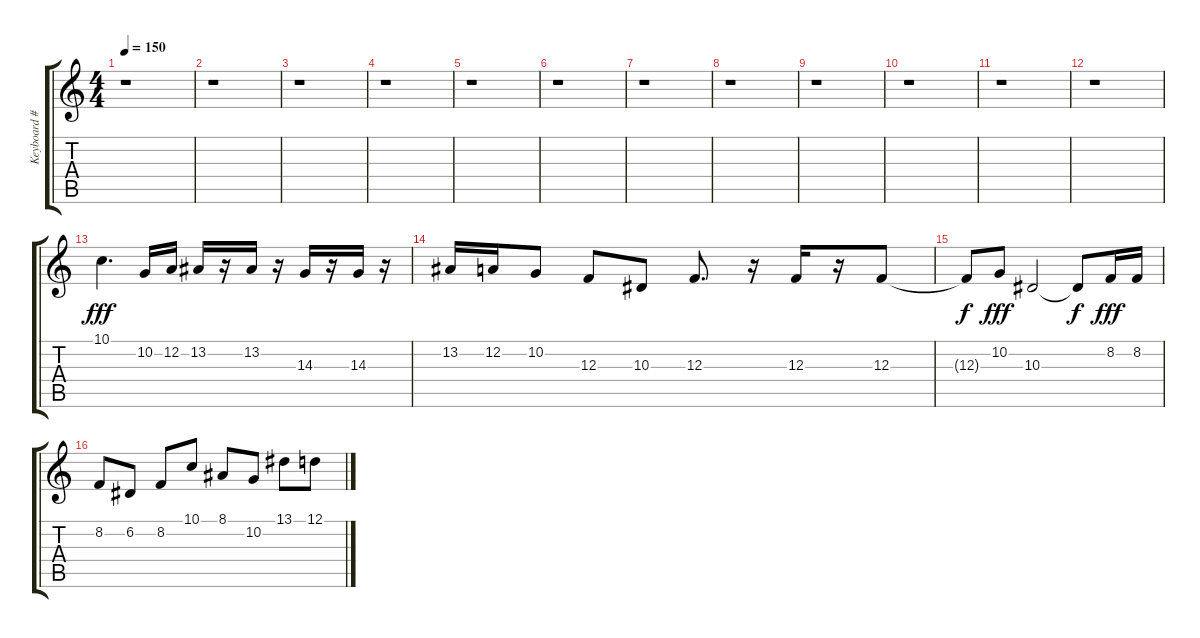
\track ("Keyboard #2" "Keyboard #") {instrument lead2sawtooth}
\staff {score tabs}
\tuning (D4 A3 F3 C3 G2 C2) {hide}
\ts (4 4)
\tempo 150
\clef g2
\ks c
r.1{dy fff} |
r.1 |
r.1 |
r.1 |
r.1 |
r.1 |
r.1 |
r.1 |
r.1 |
r.1 |
r.1 |
r.1 |
10.1.4{d volume 14} 10.2.16 12.2.16 13.2.16 r.16 13.2.16 r.16 14.3.16 r.16 14.3.16 r.16 |
13.2.16 12.2.16 10.2.8 12.3.8 10.3.8 12.3.8{d} r.16 12.3.16 r.16 12.3.8 |
12.3{t}.8{dy f} 10.2.8{dy fff} 10.3.2 10.3{t}.8{dy f} 8.2.16{dy fff} 8.2.16 |
8.2.8 6.2.8 8.2.8 10.1.8 8.1.8 10.2.8 13.1.8 12.1.8
